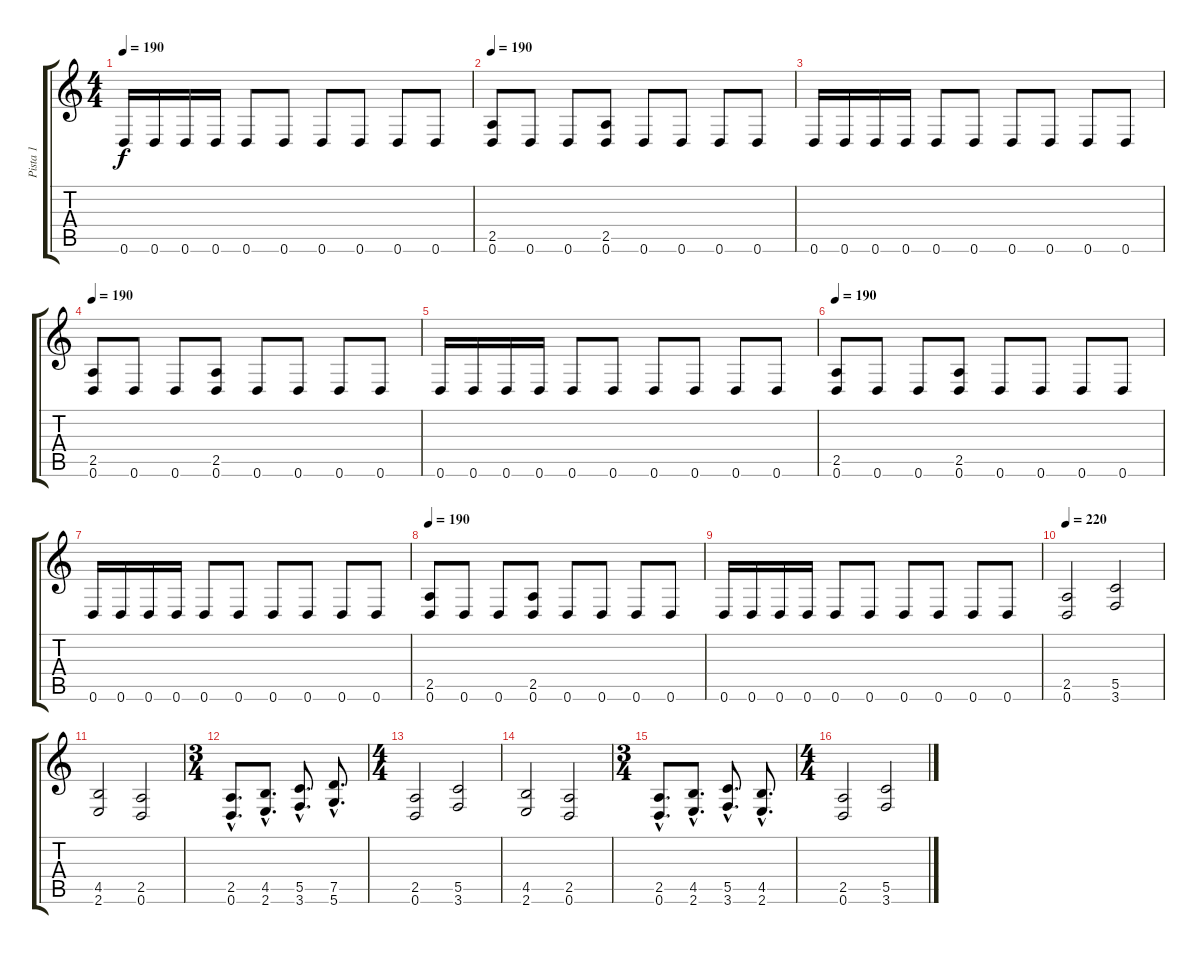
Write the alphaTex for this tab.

\track ("Pista 1" "Pista 1") {instrument distortionguitar}
\staff {score tabs}
\tuning (D4 A3 F3 C3 G2 D2) {hide}
\ts (4 4)
\tempo 190
\clef g2
\ks c
0.6.16{dy f} 0.6.16 0.6.16 0.6.16 0.6.8 0.6.8 0.6.8 0.6.8 0.6.8 0.6.8 |
\tempo 190
(2.5 0.6).8 0.6.8 0.6.8 (2.5 0.6).8 0.6.8 0.6.8 0.6.8 0.6.8 |
0.6.16 0.6.16 0.6.16 0.6.16 0.6.8 0.6.8 0.6.8 0.6.8 0.6.8 0.6.8 |
\tempo 190
(2.5 0.6).8 0.6.8 0.6.8 (2.5 0.6).8 0.6.8 0.6.8 0.6.8 0.6.8 |
0.6.16 0.6.16 0.6.16 0.6.16 0.6.8 0.6.8 0.6.8 0.6.8 0.6.8 0.6.8 |
\tempo 190
(2.5 0.6).8 0.6.8 0.6.8 (2.5 0.6).8 0.6.8 0.6.8 0.6.8 0.6.8 |
0.6.16 0.6.16 0.6.16 0.6.16 0.6.8 0.6.8 0.6.8 0.6.8 0.6.8 0.6.8 |
\tempo 190
(2.5 0.6).8 0.6.8 0.6.8 (2.5 0.6).8 0.6.8 0.6.8 0.6.8 0.6.8 |
0.6.16 0.6.16 0.6.16 0.6.16 0.6.8 0.6.8 0.6.8 0.6.8 0.6.8 0.6.8 |
\tempo 220
(2.5 0.6).2 (5.5 3.6).2 |
(4.5 2.6).2 (2.5 0.6).2 |
\ts (3 4)
(2.5{hac} 0.6{hac}).8{d} (4.5{hac} 2.6{hac}).8{d} (5.5{hac} 3.6{hac}).8{d} (7.5{hac} 5.6{hac}).8{d} |
\ts (4 4)
(2.5 0.6).2 (5.5 3.6).2 |
(4.5 2.6).2 (2.5 0.6).2 |
\ts (3 4)
(2.5{hac} 0.6{hac}).8{d} (4.5{hac} 2.6{hac}).8{d} (5.5{hac} 3.6{hac}).8{d} (4.5{hac} 2.6{hac}).8{d} |
\ts (4 4)
(2.5 0.6).2 (5.5 3.6).2
